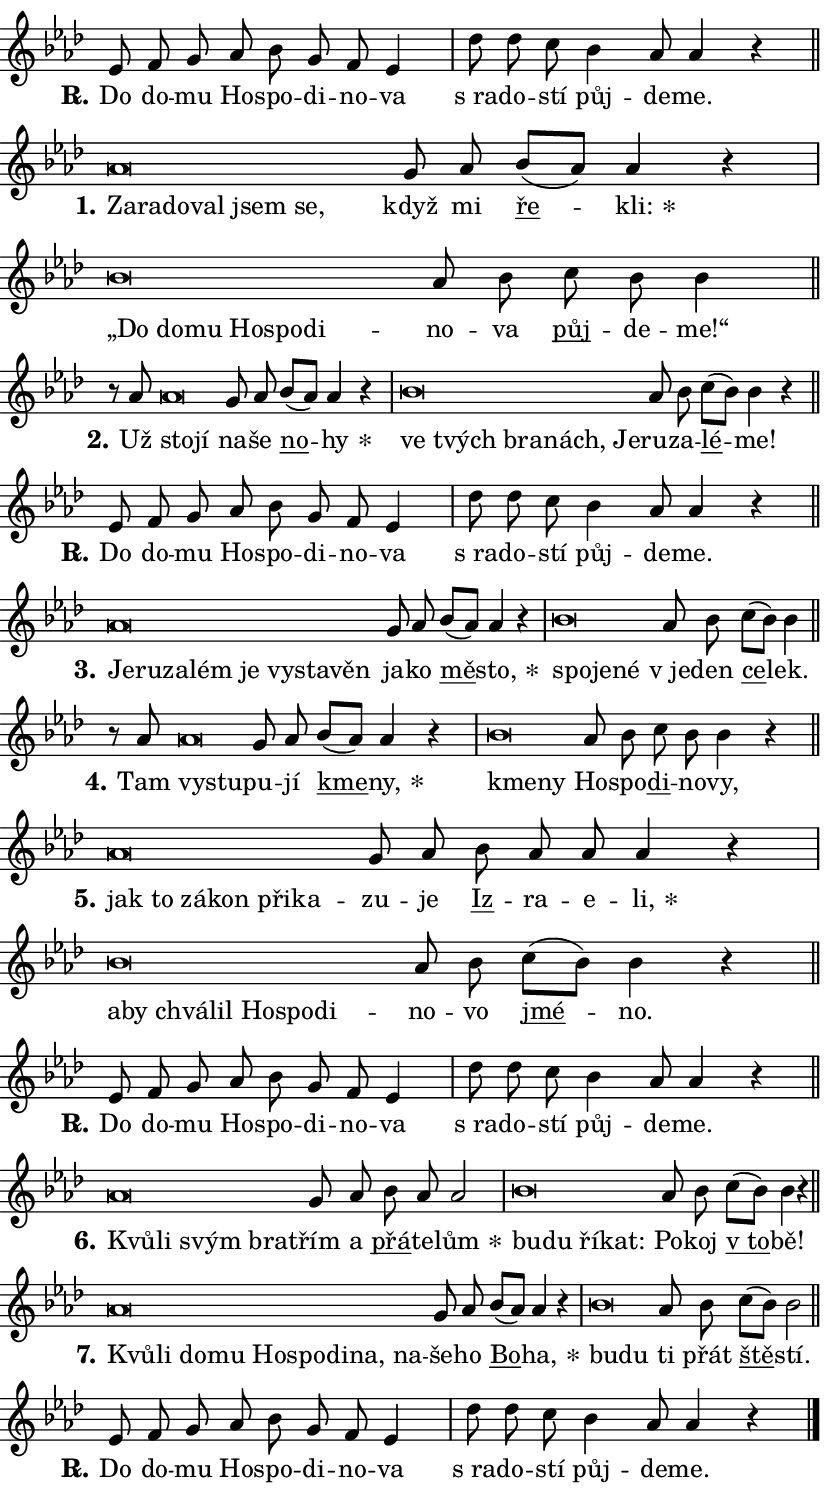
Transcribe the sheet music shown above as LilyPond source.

\version "2.24.0"
\header { tagline = "" }
\paper {
  indent = 0\cm
  top-margin = 0\cm
  right-margin = 0.13\cm % to fit lyric hyphens
  bottom-margin = 0\cm
  left-margin = 0\cm
  paper-width = 14\cm
  page-breaking = #ly:one-page-breaking
  system-system-spacing.basic-distance = #11
  score-system-spacing.basic-distance = #11
  ragged-last = ##f
}


%% Author: Thomas Morley
%% https://lists.gnu.org/archive/html/lilypond-user/2020-05/msg00002.html
#(define (line-position grob)
"Returns position of @var[grob} in current system:
   @code{'start}, if at first time-step
   @code{'end}, if at last time-step
   @code{'middle} otherwise
"
  (let* ((col (ly:item-get-column grob))
         (ln (ly:grob-object col 'left-neighbor))
         (rn (ly:grob-object col 'right-neighbor))
         (col-to-check-left (if (ly:grob? ln) ln col))
         (col-to-check-right (if (ly:grob? rn) rn col))
         (break-dir-left
           (and
             (ly:grob-property col-to-check-left 'non-musical #f)
             (ly:item-break-dir col-to-check-left)))
         (break-dir-right
           (and
             (ly:grob-property col-to-check-right 'non-musical #f)
             (ly:item-break-dir col-to-check-right))))
        (cond ((eqv? 1 break-dir-left) 'start)
              ((eqv? -1 break-dir-right) 'end)
              (else 'middle))))

#(define (tranparent-at-line-position vctor)
  (lambda (grob)
  "Relying on @code{line-position} select the relevant enry from @var{vctor}.
Used to determine transparency,"
    (case (line-position grob)
      ((end) (not (vector-ref vctor 0)))
      ((middle) (not (vector-ref vctor 1)))
      ((start) (not (vector-ref vctor 2))))))

noteHeadBreakVisibility =
#(define-music-function (break-visibility)(vector?)
"Makes @code{NoteHead}s transparent relying on @var{break-visibility}"
#{
  \override NoteHead.transparent =
    #(tranparent-at-line-position break-visibility)
#})

#(define delete-ledgers-for-transparent-note-heads
  (lambda (grob)
    "Reads whether a @code{NoteHead} is transparent.
If so this @code{NoteHead} is removed from @code{'note-heads} from
@var{grob}, which is supposed to be @code{LedgerLineSpanner}.
As a result ledgers are not printed for this @code{NoteHead}"
    (let* ((nhds-array (ly:grob-object grob 'note-heads))
           (nhds-list
             (if (ly:grob-array? nhds-array)
                 (ly:grob-array->list nhds-array)
                 '()))
           ;; Relies on the transparent-property being done before
           ;; Staff.LedgerLineSpanner.after-line-breaking is executed.
           ;; This is fragile ...
           (to-keep
             (remove
               (lambda (nhd)
                 (ly:grob-property nhd 'transparent #f))
               nhds-list)))
      ;; TODO find a better method to iterate over grob-arrays, similiar
      ;; to filter/remove etc for lists
      ;; For now rebuilt from scratch
      (set! (ly:grob-object grob 'note-heads)  '())
      (for-each
        (lambda (nhd)
          (ly:pointer-group-interface::add-grob grob 'note-heads nhd))
        to-keep))))

squashNotes = {
  \override NoteHead.X-extent = #'(-0.2 . 0.2)
  \override NoteHead.Y-extent = #'(-0.75 . 0)
  \override NoteHead.stencil =
    #(lambda (grob)
       (let ((pos (ly:grob-property grob 'staff-position)))
         (begin
           (if (< pos -7) (display "ERROR: Lower brevis then expected\n") (display ""))
           (if (<= pos -6) ly:text-interface::print ly:note-head::print))))
}
unSquashNotes = {
  \revert NoteHead.X-extent
  \revert NoteHead.Y-extent
  \revert NoteHead.stencil
}

hideNotes = \noteHeadBreakVisibility #begin-of-line-visible
unHideNotes = \noteHeadBreakVisibility #all-visible

% work-around for resetting accidentals
% https://lilypond.org/doc/v2.23/Documentation/notation/displaying-rhythms#unmetered-music
cadenzaMeasure = {
  \cadenzaOff
  \partial 1024 s1024
  \cadenzaOn
}

#(define-markup-command (accent layout props text) (markup?)
  "Underline accented syllable"
  (interpret-markup layout props
    #{\markup \override #'(offset . 4.3) \underline { #text }#}))

responsum = \markup \concat {
  "R" \hspace #-1.05 \path #0.1 #'((moveto 0 0.07) (lineto 0.9 0.8)) \hspace #0.05 "."
}

spaceSize = #0.6828661417322834 % exact space size for TeX Gyre Schola

\layout {
  \context {
    \Staff
    \remove "Time_signature_engraver"
    \override LedgerLineSpanner.after-line-breaking = #delete-ledgers-for-transparent-note-heads
  }
  \context {
    \Lyrics {
      \override LyricSpace.minimum-distance = \spaceSize
      \override LyricText.font-name = #"TeX Gyre Schola"
      \override LyricText.font-size = 1
      \override StanzaNumber.font-name = #"TeX Gyre Schola Bold"
      \override StanzaNumber.font-size = 1
    }
  }
  \context {
    \Score 
    \override NoteHead.text =
      #(lambda (grob) 
        (let ((pos (ly:grob-property grob 'staff-position)))
          #{\markup {
            \combine
              \halign #-0.55 \raise #(if (= pos -6) 0 0.5) \override #'(thickness . 2) \draw-line #'(3.2 . 0)
              \musicglyph "noteheads.sM1"
          }#}))
  }
}

% magnetic-lyrics.ily
%
%   written by
%     Jean Abou Samra <jean@abou-samra.fr>
%     Werner Lemberg <wl@gnu.org>
%
%   adapted by
%     Jiri Hon <jiri.hon@gmail.com>
%
% Version 2022-Apr-15

% https://www.mail-archive.com/lilypond-user@gnu.org/msg149350.html

#(define (Left_hyphen_pointer_engraver context)
   "Collect syllable-hyphen-syllable occurrences in lyrics and store
them in properties.  This engraver only looks to the left.  For
example, if the lyrics input is @code{foo -- bar}, it does the
following.

@itemize @bullet
@item
Set the @code{text} property of the @code{LyricHyphen} grob between
@q{foo} and @q{bar} to @code{foo}.

@item
Set the @code{left-hyphen} property of the @code{LyricText} grob with
text @q{foo} to the @code{LyricHyphen} grob between @q{foo} and
@q{bar}.
@end itemize

Use this auxiliary engraver in combination with the
@code{lyric-@/text::@/apply-@/magnetic-@/offset!} hook."
   (let ((hyphen #f)
         (text #f))
     (make-engraver
      (acknowledgers
       ((lyric-syllable-interface engraver grob source-engraver)
        (set! text grob)))
      (end-acknowledgers
       ((lyric-hyphen-interface engraver grob source-engraver)
        ;(when (not (grob::has-interface grob 'lyric-space-interface))
          (set! hyphen grob)));)
      ((stop-translation-timestep engraver)
       (when (and text hyphen)
         (ly:grob-set-object! text 'left-hyphen hyphen))
       (set! text #f)
       (set! hyphen #f)))))

#(define (lyric-text::apply-magnetic-offset! grob)
   "If the space between two syllables is less than the value in
property @code{LyricText@/.details@/.squash-threshold}, move the right
syllable to the left so that it gets concatenated with the left
syllable.

Use this function as a hook for
@code{LyricText@/.after-@/line-@/breaking} if the
@code{Left_@/hyphen_@/pointer_@/engraver} is active."
   (let ((hyphen (ly:grob-object grob 'left-hyphen #f)))
     (when hyphen
       (let ((left-text (ly:spanner-bound hyphen LEFT)))
         (when (grob::has-interface left-text 'lyric-syllable-interface)
           (let* ((common (ly:grob-common-refpoint grob left-text X))
                  (this-x-ext (ly:grob-extent grob common X))
                  (left-x-ext
                   (begin
                     ;; Trigger magnetism for left-text.
                     (ly:grob-property left-text 'after-line-breaking)
                     (ly:grob-extent left-text common X)))
                  ;; `delta` is the gap width between two syllables.
                  (delta (- (interval-start this-x-ext)
                            (interval-end left-x-ext)))
                  (details (ly:grob-property grob 'details))
                  (threshold (assoc-get 'squash-threshold details 0.2)))
             (when (< delta threshold)
               (let* (;; We have to manipulate the input text so that
                      ;; ligatures crossing syllable boundaries are not
                      ;; disabled.  For languages based on the Latin
                      ;; script this is essentially a beautification.
                      ;; However, for non-Western scripts it can be a
                      ;; necessity.
                      (lt (ly:grob-property left-text 'text))
                      (rt (ly:grob-property grob 'text))
                      (is-space (grob::has-interface hyphen 'lyric-space-interface))
                      (space (if is-space " " ""))
                      (extra-delta (if is-space spaceSize 0))
                      ;; Append new syllable.
                      (ltrt-space (if (and (string? lt) (string? rt))
                                (string-append lt space rt)
                                (make-concat-markup (list lt space rt))))
                      ;; Right-align `ltrt` to the right side.
                      (ltrt-space-markup (grob-interpret-markup
                               grob
                               (make-translate-markup
                                (cons (interval-length this-x-ext) 0)
                                (make-right-align-markup ltrt-space)))))
                 (begin
                   ;; Don't print `left-text`.
                   (ly:grob-set-property! left-text 'stencil #f)
                   ;; Set text and stencil (which holds all collected
                   ;; syllables so far) and shift it to the left.
                   (ly:grob-set-property! grob 'text ltrt-space)
                   (ly:grob-set-property! grob 'stencil ltrt-space-markup)
                   (ly:grob-translate-axis! grob (- (- delta extra-delta)) X))))))))))


#(define (lyric-hyphen::displace-bounds-first grob)
   ;; Make very sure this callback isn't triggered too early.
   (let ((left (ly:spanner-bound grob LEFT))
         (right (ly:spanner-bound grob RIGHT)))
     (ly:grob-property left 'after-line-breaking)
     (ly:grob-property right 'after-line-breaking)
     (ly:lyric-hyphen::print grob)))

squashThreshold = #0.4

\layout {
  \context {
    \Lyrics
    \consists #Left_hyphen_pointer_engraver
    \override LyricText.after-line-breaking =
      #lyric-text::apply-magnetic-offset!
    \override LyricHyphen.stencil = #lyric-hyphen::displace-bounds-first
    \override LyricText.details.squash-threshold = \squashThreshold
    \override LyricHyphen.minimum-distance = 0
    \override LyricHyphen.minimum-length = \squashThreshold
  }
}

squashText = \override LyricText.details.squash-threshold = 9999
unSquashText = \override LyricText.details.squash-threshold = \squashThreshold

leftText = \override LyricText.self-alignment-X = #LEFT
unLeftText = \revert LyricText.self-alignment-X

starOffset = #(lambda (grob) 
                (let ((x_offset (ly:self-alignment-interface::aligned-on-x-parent grob)))
                  (if (= x_offset 0) 0 (+ x_offset 1.2))))

star = #(define-music-function (syllable)(string?)
"Append star separator at the end of a syllable"
#{
  \once \override LyricText.X-offset = #starOffset
  \lyricmode { \markup {
    #syllable
    \override #'((font-name . "TeX Gyre Schola Bold")) \hspace #0.2 \lower #0.65 \larger "*"
  } }
#})

starAccent = #(define-music-function (syllable)(string?)
"Append star separator at the end of a syllable and make accent"
#{
  \once \override LyricText.X-offset = #starOffset
  \lyricmode { \markup {
    \accent #syllable
    \override #'((font-name . "TeX Gyre Schola Bold")) \hspace #0.2 \lower #0.65 \larger "*"
  } }
#})

breath = #(define-music-function (syllable)(string?)
"Append breathing indicator at the end of a syllable"
#{
  \lyricmode { \markup { #syllable "+" } }
#})

optionalBreath = #(define-music-function (syllable)(string?)
"Append optional breathing indicator at the end of a syllable"
#{
  \lyricmode { \markup { #syllable "(+)" } }
#})


\score {
    <<
        \new Voice = "melody" { \cadenzaOn \key as \major \relative { es'8 f g as bes g f es4 \cadenzaMeasure \bar "|" des'8 des c \bar "" bes4 as8 as4 r \cadenzaMeasure \bar "||" \break } }
        \new Lyrics \lyricsto "melody" { \lyricmode { \set stanza = \responsum
Do do -- mu Ho -- spo -- di -- no -- va "s ra" -- do -- stí půj -- de -- me. } }
    >>
    \layout {}
}

\score {
    <<
        \new Voice = "melody" { \cadenzaOn \key as \major \relative { \squashNotes as'\breve*1/16 \hideNotes \breve*1/16 \bar "" \breve*1/16 \bar "" \breve*1/16 \bar "" \breve*1/16 \breve*1/16 \bar "" \unHideNotes \unSquashNotes g8 as \bar "" bes[( as)] as4 r \cadenzaMeasure \bar "|" \squashNotes bes\breve*1/16 \hideNotes \breve*1/16 \bar "" \breve*1/16 \bar "" \breve*1/16 \bar "" \breve*1/16 \breve*1/16 \bar "" \unHideNotes \unSquashNotes as8 bes \bar "" c bes bes4 \cadenzaMeasure \bar "||" \break } }
        \new Lyrics \lyricsto "melody" { \lyricmode { \set stanza = "1."
\leftText Za -- \squashText ra -- do -- val jsem se, \unLeftText \unSquashText když mi \markup \accent ře -- \star kli: \leftText „Do \squashText do -- mu Ho -- spo -- di -- \unLeftText \unSquashText no -- va \markup \accent půj -- de -- me!“ } }
    >>
    \layout {}
}

\score {
    <<
        \new Voice = "melody" { \cadenzaOn \key as \major \relative { r8 as'8 \squashNotes as\breve*1/16 \hideNotes \breve*1/16 \bar "" \unHideNotes \unSquashNotes g8 as \bar "" bes[( as)] as4 r \cadenzaMeasure \bar "|" \squashNotes bes\breve*1/16 \hideNotes \breve*1/16 \bar "" \breve*1/16 \bar "" \breve*1/16 \breve*1/16 \bar "" \unHideNotes \unSquashNotes as8 bes \bar "" c[( bes)] bes4 r \cadenzaMeasure \bar "||" \break } }
        \new Lyrics \lyricsto "melody" { \lyricmode { \set stanza = "2."
Už \leftText sto -- \squashText jí \unLeftText \unSquashText na -- še \markup \accent no -- \star hy \leftText ve \squashText tvých bra -- nách, Je -- \unLeftText \unSquashText ru -- za -- \markup \accent lé -- me! } }
    >>
    \layout {}
}

\score {
    <<
        \new Voice = "melody" { \cadenzaOn \key as \major \relative { es'8 f g as bes g f es4 \cadenzaMeasure \bar "|" des'8 des c \bar "" bes4 as8 as4 r \cadenzaMeasure \bar "||" \break } }
        \new Lyrics \lyricsto "melody" { \lyricmode { \set stanza = \responsum
Do do -- mu Ho -- spo -- di -- no -- va "s ra" -- do -- stí půj -- de -- me. } }
    >>
    \layout {}
}

\score {
    <<
        \new Voice = "melody" { \cadenzaOn \key as \major \relative { \squashNotes as'\breve*1/16 \hideNotes \breve*1/16 \bar "" \breve*1/16 \bar "" \breve*1/16 \bar "" \breve*1/16 \bar "" \breve*1/16 \bar "" \breve*1/16 \breve*1/16 \bar "" \unHideNotes \unSquashNotes g8 as \bar "" bes[( as)] as4 r \cadenzaMeasure \bar "|" \squashNotes bes\breve*1/16 \hideNotes \breve*1/16 \breve*1/16 \bar "" \unHideNotes \unSquashNotes as8 bes \bar "" c[( bes)] bes4 \cadenzaMeasure \bar "||" \break } }
        \new Lyrics \lyricsto "melody" { \lyricmode { \set stanza = "3."
\leftText Je -- \squashText ru -- za -- lém je vy -- sta -- věn \unLeftText \unSquashText ja -- ko \markup \accent mě -- \star sto, \leftText spo -- \squashText je -- né \unLeftText \unSquashText "v je" -- den \markup \accent ce -- lek. } }
    >>
    \layout {}
}

\score {
    <<
        \new Voice = "melody" { \cadenzaOn \key as \major \relative { r8 as'8 \squashNotes as\breve*1/16 \hideNotes \breve*1/16 \bar "" \unHideNotes \unSquashNotes g8 as \bar "" bes[( as)] as4 r \cadenzaMeasure \bar "|" \squashNotes bes\breve*1/16 \hideNotes \breve*1/16 \bar "" \unHideNotes \unSquashNotes as8 bes \bar "" c bes bes4 r \cadenzaMeasure \bar "||" \break } }
        \new Lyrics \lyricsto "melody" { \lyricmode { \set stanza = "4."
Tam \leftText vy -- \squashText stu -- \unLeftText \unSquashText pu -- jí \markup \accent kme -- \star ny, \leftText kme -- \squashText ny \unLeftText \unSquashText Ho -- spo -- \markup \accent di -- no -- vy, } }
    >>
    \layout {}
}

\score {
    <<
        \new Voice = "melody" { \cadenzaOn \key as \major \relative { \squashNotes as'\breve*1/16 \hideNotes \breve*1/16 \bar "" \breve*1/16 \bar "" \breve*1/16 \bar "" \breve*1/16 \breve*1/16 \bar "" \unHideNotes \unSquashNotes g8 as \bar "" bes as as as4 r \cadenzaMeasure \bar "|" \squashNotes bes\breve*1/16 \hideNotes \breve*1/16 \bar "" \breve*1/16 \bar "" \breve*1/16 \bar "" \breve*1/16 \bar "" \breve*1/16 \breve*1/16 \bar "" \unHideNotes \unSquashNotes as8 bes \bar "" c[( bes)] bes4 r \cadenzaMeasure \bar "||" \break } }
        \new Lyrics \lyricsto "melody" { \lyricmode { \set stanza = "5."
\leftText jak \squashText to zá -- kon při -- ka -- \unLeftText \unSquashText zu -- je \markup \accent Iz -- ra -- e -- \star li, \leftText a -- \squashText by chvá -- lil Ho -- spo -- di -- \unLeftText \unSquashText no -- vo \markup \accent jmé -- no. } }
    >>
    \layout {}
}

\score {
    <<
        \new Voice = "melody" { \cadenzaOn \key as \major \relative { es'8 f g as bes g f es4 \cadenzaMeasure \bar "|" des'8 des c \bar "" bes4 as8 as4 r \cadenzaMeasure \bar "||" \break } }
        \new Lyrics \lyricsto "melody" { \lyricmode { \set stanza = \responsum
Do do -- mu Ho -- spo -- di -- no -- va "s ra" -- do -- stí půj -- de -- me. } }
    >>
    \layout {}
}

\score {
    <<
        \new Voice = "melody" { \cadenzaOn \key as \major \relative { \squashNotes as'\breve*1/16 \hideNotes \breve*1/16 \bar "" \breve*1/16 \breve*1/16 \bar "" \unHideNotes \unSquashNotes g8 as \bar "" bes as as2 \cadenzaMeasure \bar "|" \squashNotes bes\breve*1/16 \hideNotes \breve*1/16 \bar "" \breve*1/16 \breve*1/16 \bar "" \unHideNotes \unSquashNotes as8 bes \bar "" c[( bes)] bes4 r \cadenzaMeasure \bar "||" \break } }
        \new Lyrics \lyricsto "melody" { \lyricmode { \set stanza = "6."
\leftText Kvů -- \squashText li svým bra -- \unLeftText \unSquashText třím a \markup \accent přá -- te -- \star lům \leftText bu -- \squashText du ří -- kat: \unLeftText \unSquashText Po -- koj \markup \accent "v to" -- bě! } }
    >>
    \layout {}
}

\score {
    <<
        \new Voice = "melody" { \cadenzaOn \key as \major \relative { \squashNotes as'\breve*1/16 \hideNotes \breve*1/16 \bar "" \breve*1/16 \bar "" \breve*1/16 \bar "" \breve*1/16 \bar "" \breve*1/16 \bar "" \breve*1/16 \bar "" \breve*1/16 \breve*1/16 \bar "" \unHideNotes \unSquashNotes g8 as \bar "" bes[( as)] as4 r \cadenzaMeasure \bar "|" \squashNotes bes\breve*1/16 \hideNotes \breve*1/16 \bar "" \unHideNotes \unSquashNotes as8 bes \bar "" c[( bes)] bes2 \cadenzaMeasure \bar "||" \break } }
        \new Lyrics \lyricsto "melody" { \lyricmode { \set stanza = "7."
\leftText Kvů -- \squashText li do -- mu Ho -- spo -- di -- na, na -- \unLeftText \unSquashText še -- ho \markup \accent Bo -- \star ha, \leftText bu -- \squashText du \unLeftText \unSquashText ti přát \markup \accent ště -- stí. } }
    >>
    \layout {}
}

\score {
    <<
        \new Voice = "melody" { \cadenzaOn \key as \major \relative { es'8 f g as bes g f es4 \cadenzaMeasure \bar "|" des'8 des c \bar "" bes4 as8 as4 r \cadenzaMeasure \bar "||" \break } \bar "|." }
        \new Lyrics \lyricsto "melody" { \lyricmode { \set stanza = \responsum
Do do -- mu Ho -- spo -- di -- no -- va "s ra" -- do -- stí půj -- de -- me. } }
    >>
    \layout {}
}
